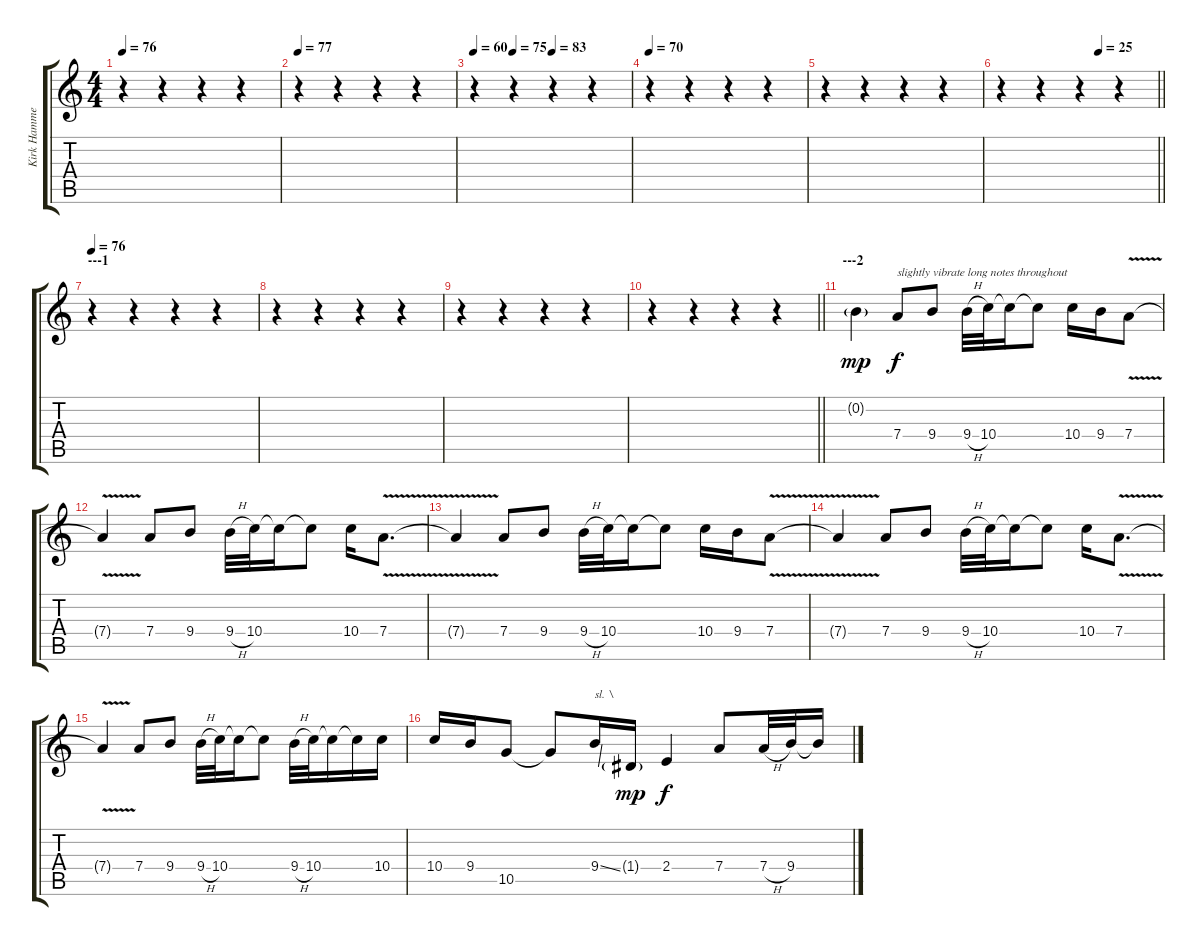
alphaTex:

\track ("Kirk Hammett" "Kirk Hamme") {instrument electricguitarjazz}
\staff {score tabs}
\tuning (E4 B3 G3 D3 A2 E2) {hide}
\ts (4 4)
\tempo 76
\tempo 97
\tempo 76
\clef g2
\ks c
r.4{dy mp instrument electricguitarjazz} r.4 r.4 r.4 |
\tempo 77
r.4 r.4 r.4 r.4 |
\tempo 60
\tempo (75 0.25)
\tempo (83 0.5)
r.4 r.4 r.4 r.4 |
\tempo 70
r.4 r.4 r.4 r.4 |
r.4 r.4 r.4 r.4 |
\tempo (25 0.625)
\barLineRight lightlight
r.4 r.4 r.4 r.4 |
\section ("" "---1")
\tempo 76
r.4 r.4 r.4 r.4 |
r.4 r.4 r.4 r.4 |
r.4 r.4 r.4 r.4 |
\barLineRight lightlight
r.4 r.4 r.4 r.4 |
\section ("" "---2")
0.2{g}.4{volume 12 instrument electricguitarjazz} 7.4.8{txt "slightly vibrate long notes throughout" dy f} 9.4.8 9.4{h}.32 10.4.32 10.4{t}.16 10.4{t}.8 10.4.16 9.4.16 7.4{v}.8 |
7.4{t}.4 7.4.8 9.4.8 9.4{h}.32 10.4.32 10.4{t}.16 10.4{t}.8 10.4.16 7.4{v}.8{d} |
7.4{t}.4 7.4.8 9.4.8 9.4{h}.32 10.4.32 10.4{t}.16 10.4{t}.8 10.4.16 9.4.16 7.4{v}.8 |
7.4{t}.4 7.4.8 9.4.8 9.4{h}.32 10.4.32 10.4{t}.16 10.4{t}.8 10.4.16 7.4{v}.8{d} |
7.4{t}.4 7.4.8 9.4.8 9.4{h}.32 10.4.32 10.4{t}.16 10.4{t}.8 9.4{h}.32 10.4.32 10.4{t}.16 10.4{t}.16 10.4.16 |
10.4.16 9.4.16 10.5.8 10.5{t}.8 9.4{ss}.16{txt "sl. \\"} 1.4{g}.16{dy mp} 2.4.4{dy f} 7.4.8 7.4{h}.32 9.4.32 9.4{t}.16
